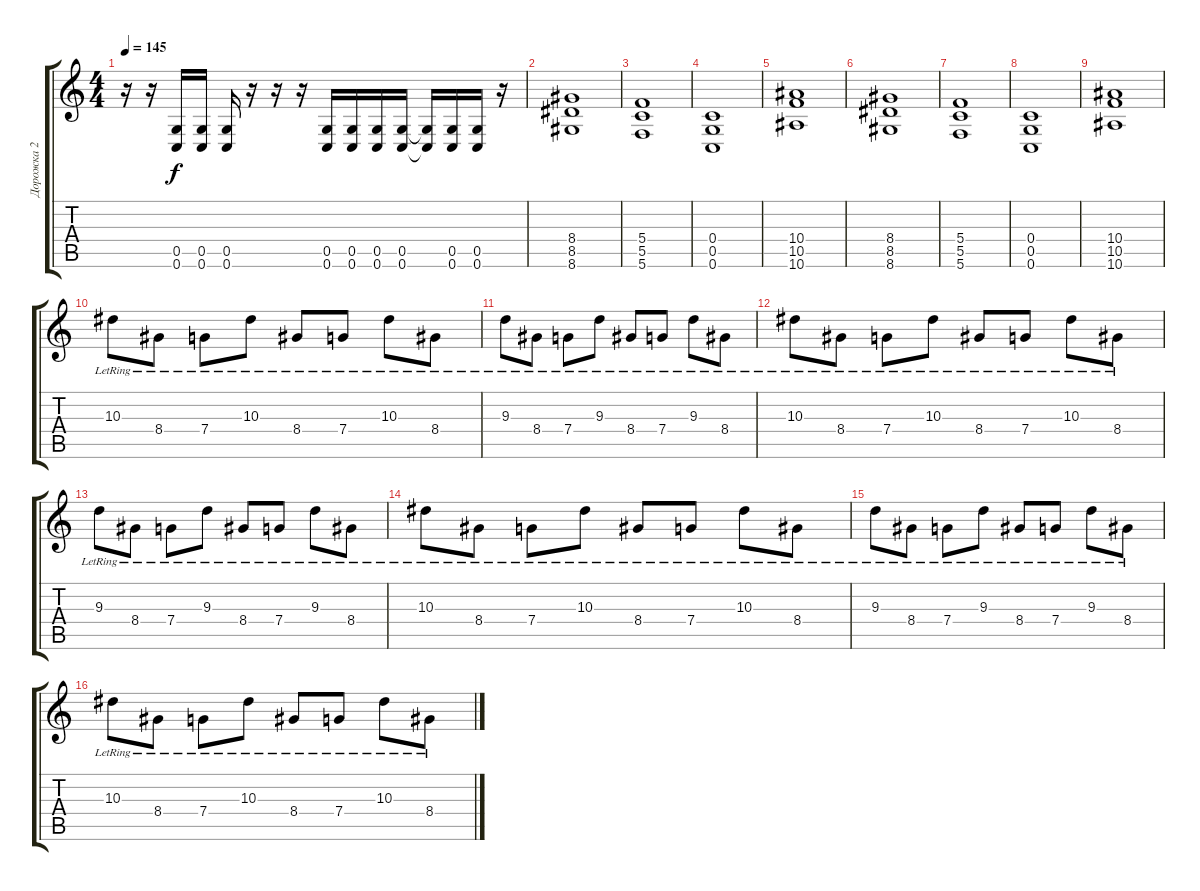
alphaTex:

\track ("Дорожка 2" "Дорожка 2") {instrument distortionguitar}
\staff {score tabs}
\tuning (D4 A3 F3 C3 G2 C2) {hide}
\ts (4 4)
\tempo 145
\clef g2
\ks c
r.16{dy f} r.16 (0.5 0.6).16 (0.5 0.6).16 (0.5 0.6).16 r.16 r.16 r.16 (0.5 0.6).16 (0.5 0.6).16 (0.5 0.6).16 (0.5 0.6).16 (0.5{t} 0.6{t}).16 (0.5 0.6).16 (0.5 0.6).16 r.16 |
(8.4 8.5 8.6).1{volume 14} |
(5.4 5.5 5.6).1 |
(0.4 0.5 0.6).1 |
(10.4 10.5 10.6).1 |
(8.4 8.5 8.6).1 |
(5.4 5.5 5.6).1 |
(0.4 0.5 0.6).1 |
(10.4 10.5 10.6).1 |
10.3{lr}.8{instrument acousticguitarsteel} 8.4{lr}.8 7.4{lr}.8 10.3{lr}.8 8.4{lr}.8 7.4{lr}.8 10.3{lr}.8 8.4{lr}.8 |
9.3{lr}.8{instrument acousticguitarsteel} 8.4{lr}.8 7.4{lr}.8 9.3{lr}.8 8.4{lr}.8 7.4{lr}.8 9.3{lr}.8 8.4{lr}.8 |
10.3{lr}.8{instrument acousticguitarsteel} 8.4{lr}.8 7.4{lr}.8 10.3{lr}.8 8.4{lr}.8 7.4{lr}.8 10.3{lr}.8 8.4{lr}.8 |
9.3{lr}.8{instrument acousticguitarsteel} 8.4{lr}.8 7.4{lr}.8 9.3{lr}.8 8.4{lr}.8 7.4{lr}.8 9.3{lr}.8 8.4{lr}.8 |
10.3{lr}.8{instrument acousticguitarsteel} 8.4{lr}.8 7.4{lr}.8 10.3{lr}.8 8.4{lr}.8 7.4{lr}.8 10.3{lr}.8 8.4{lr}.8 |
9.3{lr}.8{instrument acousticguitarsteel} 8.4{lr}.8 7.4{lr}.8 9.3{lr}.8 8.4{lr}.8 7.4{lr}.8 9.3{lr}.8 8.4{lr}.8 |
10.3{lr}.8{instrument acousticguitarsteel} 8.4{lr}.8 7.4{lr}.8 10.3{lr}.8 8.4{lr}.8 7.4{lr}.8 10.3{lr}.8 8.4{lr}.8
